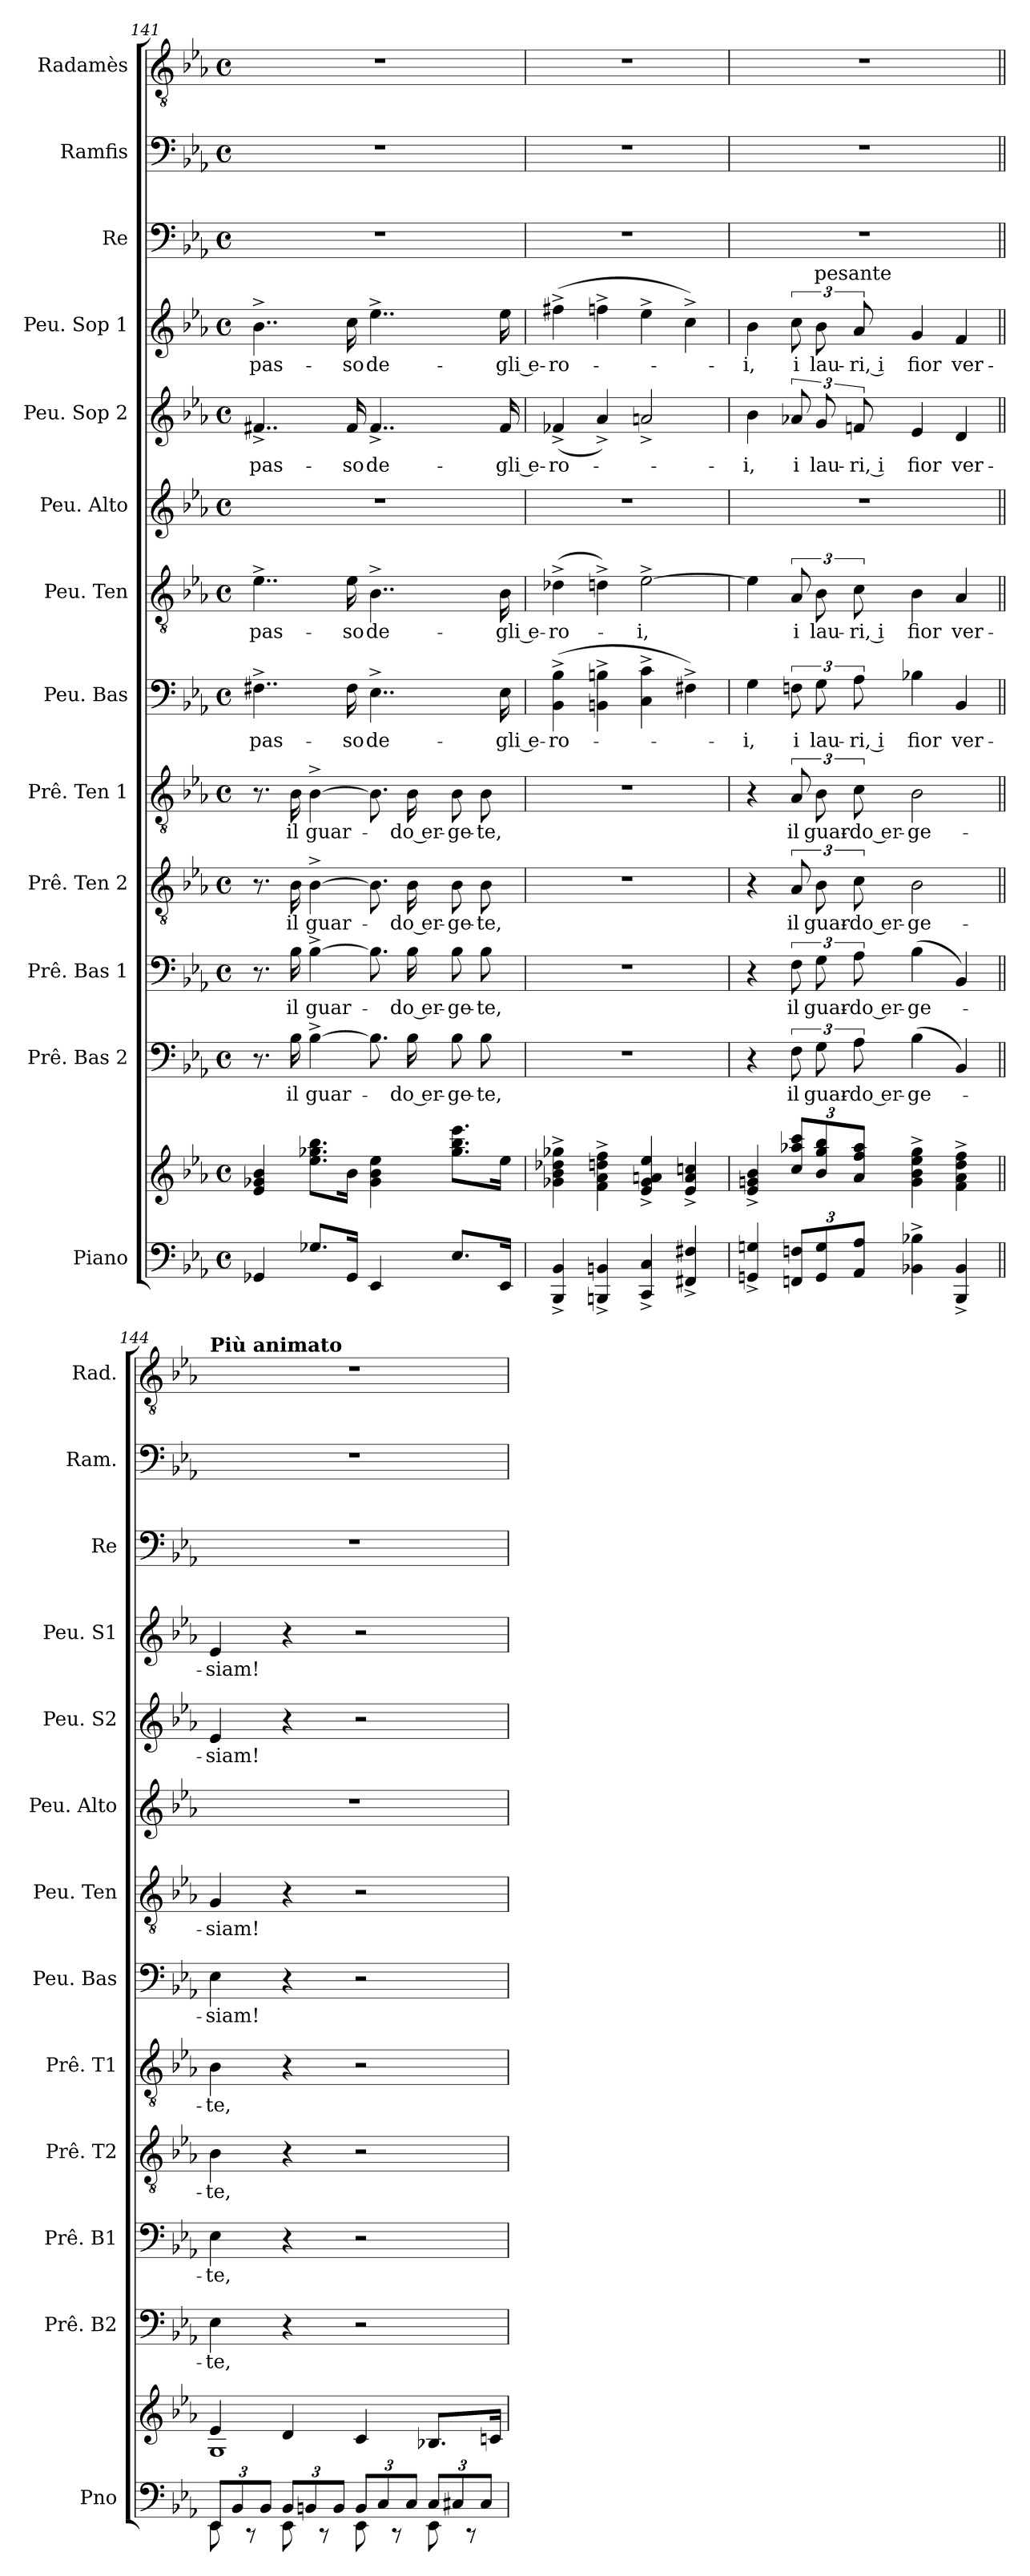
**kern	**kern	**dynam	**kern	**text	**kern	**text	**kern	**text	**kern	**text	**kern	**text	**kern	**text	**kern	**kern	**text	**kern	**text	**kern	**kern	**kern
*part13	*part13	*part13	*part12	*part12	*part11	*part11	*part10	*part10	*part9	*part9	*part8	*part8	*part7	*part7	*part6	*part5	*part5	*part4	*part4	*part3	*part2	*part1
*staff14	*staff13	*staff13/14	*staff12	*staff12	*staff11	*staff11	*staff10	*staff10	*staff9	*staff9	*staff8	*staff8	*staff7	*staff7	*staff6	*staff5	*staff5	*staff4	*staff4	*staff3	*staff2	*staff1
*I"Piano	*	*	*I"Prê. Bas 2	*	*I"Prê. Bas 1	*	*I"Prê. Ten 2	*	*I"Prê. Ten 1	*	*I"Peu. Bas	*	*I"Peu. Ten	*	*I"Peu. Alto	*I"Peu. Sop 2	*	*I"Peu. Sop 1	*	*I"Re	*I"Ramfis	*I"Radamès
*I'Pno	*	*	*I'Prê. B2	*	*I'Prê. B1	*	*I'Prê. T2	*	*I'Prê. T1	*	*I'Peu. Bas	*	*I'Peu. Ten	*	*I'Peu. Alto	*I'Peu. S2	*	*I'Peu. S1	*	*I'Re	*I'Ram.	*I'Rad.
*clefF4	*clefG2	*	*clefF4	*	*clefF4	*	*clefGv2	*	*clefGv2	*	*clefF4	*	*clefGv2	*	*clefG2	*clefG2	*	*clefG2	*	*clefF4	*clefF4	*clefGv2
*k[b-e-a-]	*k[b-e-a-]	*	*k[b-e-a-]	*	*k[b-e-a-]	*	*k[b-e-a-]	*	*k[b-e-a-]	*	*k[b-e-a-]	*	*k[b-e-a-]	*	*k[b-e-a-]	*k[b-e-a-]	*	*k[b-e-a-]	*	*k[b-e-a-]	*k[b-e-a-]	*k[b-e-a-]
*M4/4	*M4/4	*	*M4/4	*	*M4/4	*	*M4/4	*	*M4/4	*	*M4/4	*	*M4/4	*	*M4/4	*M4/4	*	*M4/4	*	*M4/4	*M4/4	*M4/4
*met(c)	*met(c)	*	*met(c)	*	*met(c)	*	*met(c)	*	*met(c)	*	*met(c)	*	*met(c)	*	*met(c)	*met(c)	*	*met(c)	*	*met(c)	*met(c)	*met(c)
=141	=141	=141	=141	=141	=141	=141	=141	=141	=141	=141	=141	=141	=141	=141	=141	=141	=141	=141	=141	=141	=141	=141
!	!	!	!	!	!	!	!	!	!	!	!	!LO:LY:b:color=#0055FF	!	!LO:LY:b:color=#0055FF	!	!	!LO:LY:b:color=#0055FF	!	!LO:LY:b:color=#0055FF	!	!	!
4GG-X/	4e-/ 4g-X/ 4b-/	.	8.r	.	8.r	.	8.r	.	8.r	.	4..F#X^\	pas-	4..e-^\	pas-	1r	4..f#X^/	pas-	4..b-^\	pas-	1r	1r	1r
!	!	!	!	!LO:LY:b:color=#0055FF	!	!LO:LY:b:color=#AA0000	!	!LO:LY:b:color=#0055FF	!	!LO:LY:b:color=#0055FF	!	!	!	!	!	!	!	!	!	!	!	!
.	.	.	16B-\	il	16B-\	il	16B-\	il	16B-\	il	.	.	.	.	.	.	.	.	.	.	.	.
!	!	!	!	!LO:LY:b:color=#0055FF	!	!LO:LY:b:color=#AA0000	!	!LO:LY:b:color=#0055FF	!	!LO:LY:b:color=#0055FF	!	!	!	!	!	!	!	!	!	!	!	!
8.G-X/L	8.ee-\ 8.gg-X\ 8.bb-\L	.	[4B-^\	guar-	[4B-^\	guar-	[4B-^\	guar-	[4B-^\	guar-	.	.	.	.	.	.	.	.	.	.	.	.
!	!	!	!	!	!	!	!	!	!	!	!	!LO:LY:b:color=#0055FF	!	!LO:LY:b:color=#0055FF	!	!	!LO:LY:b:color=#0055FF	!	!LO:LY:b:color=#0055FF	!	!	!
16GG-/Jk	16b-\Jk	.	.	.	.	.	.	.	.	.	16F#\	-so	16e-\	-so	.	16f#/	-so	16cc\	-so	.	.	.
!	!	!	!	!	!	!	!	!	!	!	!	!LO:LY:b:color=#0055FF	!	!LO:LY:b:color=#0055FF	!	!	!LO:LY:b:color=#0055FF	!	!LO:LY:b:color=#0055FF	!	!	!
4EE-/	4g-\ 4b-\ 4ee-\	.	8.B-\]	.	8.B-\]	.	8.B-\]	.	8.B-\]	.	4..E-^\	de-	4..B-^\	de-	.	4..f#^/	de-	4..ee-^\	de-	.	.	.
!	!	!	!	!LO:LY:b:color=#0055FF	!	!LO:LY:b:color=#AA0000	!	!LO:LY:b:color=#0055FF	!	!LO:LY:b:color=#0055FF	!	!	!	!	!	!	!	!	!	!	!	!
.	.	.	16B-\	do er-	16B-\	do er-	16B-\	do er-	16B-\	do er-	.	.	.	.	.	.	.	.	.	.	.	.
!	!	!	!	!LO:LY:b:color=#0055FF	!	!LO:LY:b:color=#AA0000	!	!LO:LY:b:color=#0055FF	!	!LO:LY:b:color=#0055FF	!	!	!	!	!	!	!	!	!	!	!	!
8.E-/L	8.gg-\ 8.bb-\ 8.eee-\L	.	8B-\	-ge-	8B-\	-ge-	8B-\	-ge-	8B-\	-ge-	.	.	.	.	.	.	.	.	.	.	.	.
!	!	!	!	!LO:LY:b:color=#0055FF	!	!LO:LY:b:color=#AA0000	!	!LO:LY:b:color=#0055FF	!	!LO:LY:b:color=#0055FF	!	!	!	!	!	!	!	!	!	!	!	!
.	.	.	8B-\	-te,	8B-\	-te,	8B-\	-te,	8B-\	-te,	.	.	.	.	.	.	.	.	.	.	.	.
!	!	!	!	!	!	!	!	!	!	!	!	!LO:LY:b:color=#0055FF	!	!LO:LY:b:color=#0055FF	!	!	!LO:LY:b:color=#0055FF	!	!LO:LY:b:color=#0055FF	!	!	!
16EE-/Jk	16ee-\Jk	.	.	.	.	.	.	.	.	.	16E-\	gli e-	16B-\	gli e-	.	16f#/	gli e-	16ee-\	gli e-	.	.	.
!!LO:PB:g=z
=142	=142	=142	=142	=142	=142	=142	=142	=142	=142	=142	=142	=142	=142	=142	=142	=142	=142	=142	=142	=142	=142	=142
!	!	!	!	!	!	!	!	!	!	!	!	!LO:LY:b:color=#0055FF	!	!LO:LY:b:color=#0055FF	!	!	!LO:LY:b:color=#0055FF	!	!LO:LY:b:color=#0055FF	!	!	!
4BBB-/^ 4BB-/^	4g-X\^ 4b-\^ 4dd-X\^ 4gg-X\^	.	1r	.	1r	.	1r	.	1r	.	(>4BB-\^ 4B-\^	-ro-	(>4d-X^\	-ro-	1r	(<4f-X^/	-ro-	(>4ff#X^\	-ro-	1r	1r	1r
4BBBn/^ 4BBn/^	4f\^ 4a-\^ 4ddn\^ 4ff\^	.	.	.	.	.	.	.	.	.	4BBn\^ 4Bn\^	.	4dn^\)	.	.	4a-^/)	.	4ffn^\	.	.	.	.
!	!	!	!	!	!	!	!	!	!	!	!	!	!	!LO:LY:b:color=#0055FF	!	!	!	!	!	!	!	!
4CC/^ 4C/^	4e-/^ 4g-/^ 4an/^ 4ee-/^	.	.	.	.	.	.	.	.	.	4C\^ 4c\^	.	[2e-^\	-i,	.	2an^/	.	4ee-^\	.	.	.	.
4FF#X/^ 4F#X/^	4e-/^ 4a/^ 4ccn/^	.	.	.	.	.	.	.	.	.	4F#X^\)	.	.	.	.	.	.	4cc^\)	.	.	.	.
=143	=143	=143	=143	=143	=143	=143	=143	=143	=143	=143	=143	=143	=143	=143	=143	=143	=143	=143	=143	=143	=143	=143
!	!	!	!	!	!	!	!	!	!	!	!	!LO:LY:b:color=#0055FF	!	!	!	!	!LO:LY:b:color=#0055FF	!	!LO:LY:b:color=#0055FF	!	!	!
4GGn/^ 4Gn/^	4e-/^ 4gn/^ 4b-/^	.	4r	.	4r	.	4r	.	4r	.	4G\	-i,	4e-\]	.	1r	4b-\	-i,	4b-\	-i,	1r	1r	1r
*Xbrackettup	*Xbrackettup	*	*	*	*	*	*	*	*	*	*	*	*	*	*	*	*	*	*	*	*	*
!	!	!	!	!LO:LY:b:color=#0055FF	!	!LO:LY:b:color=#AA0000	!	!LO:LY:b:color=#0055FF	!	!LO:LY:b:color=#0055FF	!	!LO:LY:b:color=#0055FF	!	!LO:LY:b:color=#0055FF	!	!	!LO:LY:b:color=#0055FF	!	!LO:LY:b:color=#0055FF	!	!	!
12FFn/ 12Fn/L	12cc/ 12aa-X/ 12ccc/L	.	12F\	il	12F\	il	12A-/	il	12A-/	il	12Fn\	i	12A-/	i	.	12a-X/	i	12cc\	i	.	.	.
!	!	!	!	!	!	!	!	!	!	!	!	!	!	!	!	!	!	!LO:TX:a:t=pesante	!	!	!	!
!	!	!	!	!LO:LY:b:color=#0055FF	!	!LO:LY:b:color=#AA0000	!	!LO:LY:b:color=#0055FF	!	!LO:LY:b:color=#0055FF	!	!LO:LY:b:color=#0055FF	!	!LO:LY:b:color=#0055FF	!	!	!LO:LY:b:color=#0055FF	!	!LO:LY:b:color=#0055FF	!	!	!
12GG/ 12G/	12b-/ 12gg/ 12bb-/	.	12G\	guar-	12G\	guar-	12B-\	guar-	12B-\	guar-	12G\	lau-	12B-\	lau-	.	12g/	lau-	12b-\	lau-	.	.	.
!	!	!	!	!LO:LY:b:color=#0055FF	!	!LO:LY:b:color=#AA0000	!	!LO:LY:b:color=#0055FF	!	!LO:LY:b:color=#0055FF	!	!LO:LY:b:color=#0055FF	!	!LO:LY:b:color=#0055FF	!	!	!LO:LY:b:color=#0055FF	!	!LO:LY:b:color=#0055FF	!	!	!
12AA-/ 12A-/J	12a-/ 12ff/ 12aa-/J	.	12A-\	do er-	12A-\	do er-	12c\	do er-	12c\	do er-	12A-\	ri, i	12c\	ri, i	.	12fn/	ri, i	12a-/	ri, i	.	.	.
!	!	!	!	!LO:LY:b:color=#0055FF	!	!LO:LY:b:color=#AA0000	!	!LO:LY:b:color=#0055FF	!	!LO:LY:b:color=#0055FF	!	!LO:LY:b:color=#0055FF	!	!LO:LY:b:color=#0055FF	!	!	!LO:LY:b:color=#0055FF	!	!LO:LY:b:color=#0055FF	!	!	!
4BB-X\^ 4B-X\^	4g\^ 4b-\^ 4ee-\^ 4gg\^	.	(>4B-\	-ge-	(>4B-\	-ge-	2B-\	-ge-	2B-\	-ge-	4B-X\	fior	4B-\	fior	.	4e-/	fior	4g/	fior	.	.	.
!	!	!	!	!	!	!	!	!	!	!	!	!LO:LY:b:color=#0055FF	!	!LO:LY:b:color=#0055FF	!	!	!LO:LY:b:color=#0055FF	!	!LO:LY:b:color=#0055FF	!	!	!
4BBB-/^ 4BB-/^	4f\^ 4a-\^ 4dd\^ 4ff\^	.	4BB-/)	.	4BB-/)	.	.	.	.	.	4BB-/	ver-	4A-/	ver-	.	4d/	ver-	4f/	ver-	.	.	.
=144||	=144||	=144||	=144||	=144||	=144||	=144||	=144||	=144||	=144||	=144||	=144||	=144||	=144||	=144||	=144||	=144||	=144||	=144||	=144||	=144||	=144||	=144||
!!LO:REH:place=s1:a:fs=18:t=L
*	*	*	*	*	*	*	*	*	*	*	*	*	*	*	*	*	*	*	*	*	*	*MM132
*^	*^	*	*	*	*	*	*	*	*	*	*	*	*	*	*	*	*	*	*	*	*	*
!	!	!	!	!	!	!	!	!	!	!	!	!	!	!	!	!	!	!	!	!	!	!	!	!LO:TX:a:B:t=Più animato
!	!	!	!	!LO:DY:a=2	!	!LO:LY:b:color=#0055FF	!	!LO:LY:b:color=#AA0000	!	!LO:LY:b:color=#0055FF	!	!LO:LY:b:color=#0055FF	!	!LO:LY:b:color=#0055FF	!	!LO:LY:b:color=#0055FF	!	!	!LO:LY:b:color=#0055FF	!	!LO:LY:b:color=#0055FF	!	!	!
!	!	!	!	!LO:DY:n=1:a	!	!	!	!	!	!	!	!	!	!	!	!	!	!	!	!	!	!	!	!
12EE-/L	8EE-\	4e-/	1G	p mf	4E-\	-te,	4E-\	-te,	4B-\	-te,	4B-\	-te,	4E-\	-siam!	4G/	-siam!	1r	4e-/	-siam!	4e-/	-siam!	1r	1r	1r
12BB-/	.	.	.	.	.	.	.	.	.	.	.	.	.	.	.	.	.	.	.	.	.	.	.	.
.	8r	.	.	.	.	.	.	.	.	.	.	.	.	.	.	.	.	.	.	.	.	.	.	.
12BB-/J	.	.	.	.	.	.	.	.	.	.	.	.	.	.	.	.	.	.	.	.	.	.	.	.
12BB-/L	8EE-\	4d/	.	.	4r	.	4r	.	4r	.	4r	.	4r	.	4r	.	.	4r	.	4r	.	.	.	.
12BBn/	.	.	.	.	.	.	.	.	.	.	.	.	.	.	.	.	.	.	.	.	.	.	.	.
.	8r	.	.	.	.	.	.	.	.	.	.	.	.	.	.	.	.	.	.	.	.	.	.	.
12BB/J	.	.	.	.	.	.	.	.	.	.	.	.	.	.	.	.	.	.	.	.	.	.	.	.
12BB/L	8EE-\	4c/	.	.	2r	.	2r	.	2r	.	2r	.	2r	.	2r	.	.	2r	.	2r	.	.	.	.
12C/	.	.	.	.	.	.	.	.	.	.	.	.	.	.	.	.	.	.	.	.	.	.	.	.
.	8r	.	.	.	.	.	.	.	.	.	.	.	.	.	.	.	.	.	.	.	.	.	.	.
12C/J	.	.	.	.	.	.	.	.	.	.	.	.	.	.	.	.	.	.	.	.	.	.	.	.
12C/L	8EE-\	8.B-X/L	.	.	.	.	.	.	.	.	.	.	.	.	.	.	.	.	.	.	.	.	.	.
12C#X/	.	.	.	.	.	.	.	.	.	.	.	.	.	.	.	.	.	.	.	.	.	.	.	.
.	8r	.	.	.	.	.	.	.	.	.	.	.	.	.	.	.	.	.	.	.	.	.	.	.
12C#/J	.	.	.	.	.	.	.	.	.	.	.	.	.	.	.	.	.	.	.	.	.	.	.	.
.	.	16cn/Jk	.	.	.	.	.	.	.	.	.	.	.	.	.	.	.	.	.	.	.	.	.	.
*v	*v	*	*	*	*	*	*	*	*	*	*	*	*	*	*	*	*	*	*	*	*	*	*	*
*	*v	*v	*	*	*	*	*	*	*	*	*	*	*	*	*	*	*	*	*	*	*	*	*
=	=	=	=	=	=	=	=	=	=	=	=	=	=	=	=	=	=	=	=	=	=	=
*-	*-	*-	*-	*-	*-	*-	*-	*-	*-	*-	*-	*-	*-	*-	*-	*-	*-	*-	*-	*-	*-	*-
